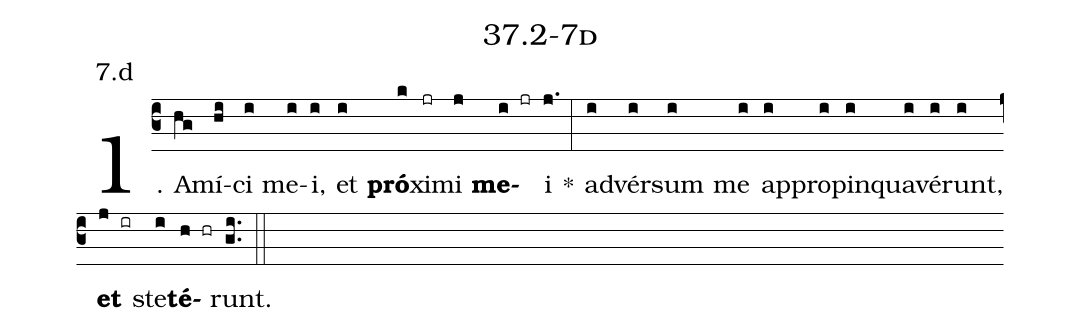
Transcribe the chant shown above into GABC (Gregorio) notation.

name: 37.2-7d;
annotation: 7.d;
%%
(c3)1. A(hg)mí(hi)ci(i) me(i)i,(i) et(i) <b>pró</b>(k)xi(jr)mi(j) <b>me</b>(i jr)i(j.) *(:) ad(i)vér(i)sum(i) me(i) ap(i)pro(i)pin(i)qua(i)vé(i)runt,(i) <b>et</b>(j ir) ste(i)<b>té</b>(h hr)runt.(gi..) (::)


%E(i) u(i) o(j) u(i) a(h) e.(gi..) (::)
